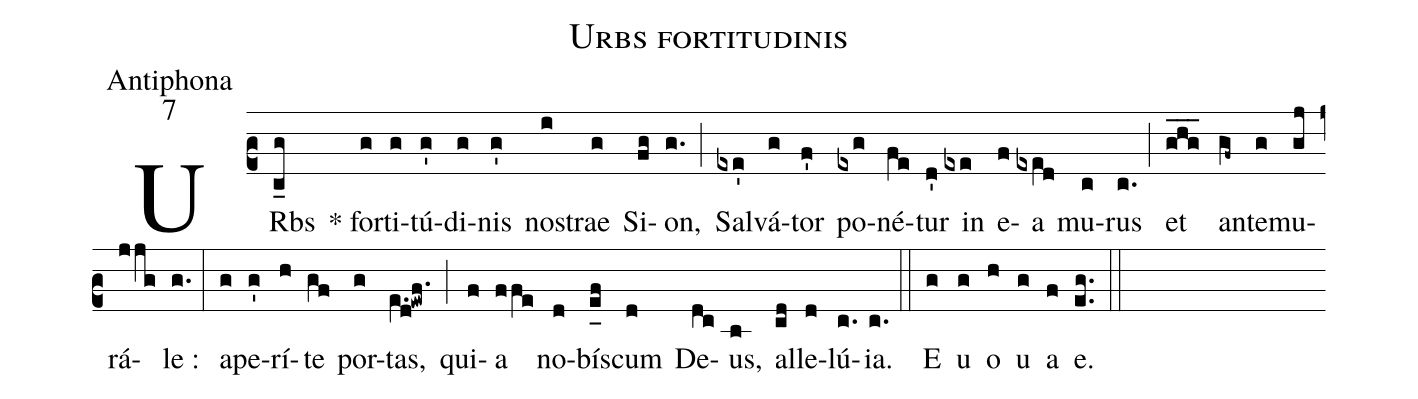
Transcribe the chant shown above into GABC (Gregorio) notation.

name:Urbs fortitudinis;
office-part:Antiphona;
mode:7;
%%
(c2) U{R}bs(c_g) * for(g)ti(g)tú(g')di(g)nis(g') no(i)strae(g) Si(fg)on,(g.) (;) Sal(exe')vá(g)tor(f') po(exg)né(fe)tur(d') in(exe) e(f)a(exe[ll:1]d) mu(c)rus(c.) (;) et(ghg___) an(gf~)te(g)mu(gj)rá(jjg)le :(g.) (:) a(g)pe(g')rí(h)te(gf) por(g)tas,(e.[ll:1]d!ewf.) (;) qui(f)a(ffe) no(d)bís(e_[uh:l]f)cum(d) De(dc)us,(b) al(cd)le(d)lú(c.){ia}.(c.) (::) <eu>E(g) u(g) o(h) u(g) a(f) e.</eu>(eg..) (::)
